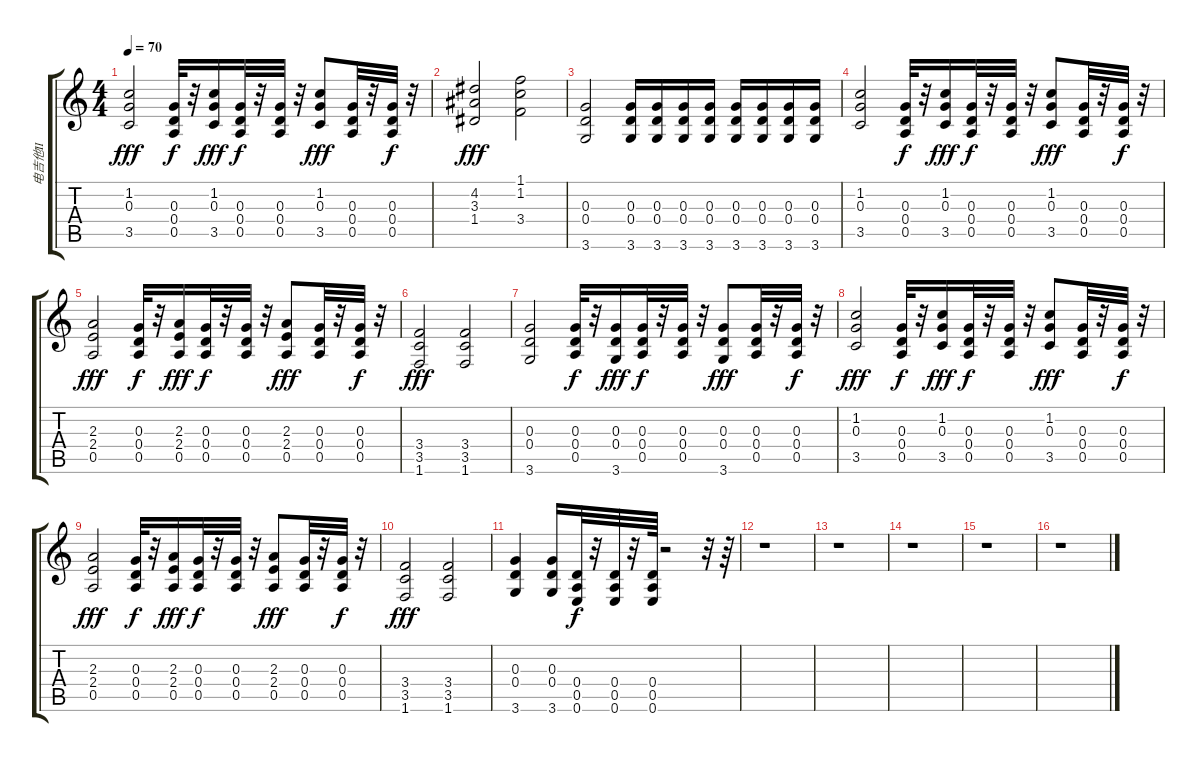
\track ("电吉他II" "电吉他II") {instrument distortionguitar}
\staff {score tabs}
\tuning (E4 B3 G3 D3 A2 E2) {hide}
\ts (4 4)
\tempo 70
\clef g2
\ks c
(1.2 0.3 3.5).2{dy fff} (0.3 0.4 0.5).32{dy f} r.32 (1.2 0.3 3.5).16{dy fff} (0.3 0.4 0.5).32{dy f} r.32 (0.3 0.4 0.5).32 r.32 (1.2 0.3 3.5).8{dy fff} (0.3 0.4 0.5).32 r.32 (0.3 0.4 0.5).32{dy f} r.32 |
(4.2 3.3 1.4).2{dy fff} (1.1 1.2 3.4).2 |
(0.3 0.4 3.6).2 (0.3 0.4 3.6).16 (0.3 0.4 3.6).16 (0.3 0.4 3.6).16 (0.3 0.4 3.6).16 (0.3 0.4 3.6).16 (0.3 0.4 3.6).16 (0.3 0.4 3.6).16 (0.3 0.4 3.6).16 |
(1.2 0.3 3.5).2 (0.3 0.4 0.5).32{dy f} r.32 (1.2 0.3 3.5).16{dy fff} (0.3 0.4 0.5).32{dy f} r.32 (0.3 0.4 0.5).32 r.32 (1.2 0.3 3.5).8{dy fff} (0.3 0.4 0.5).32 r.32 (0.3 0.4 0.5).32{dy f} r.32 |
(2.3 2.4 0.5).2{dy fff} (0.3 0.4 0.5).32{dy f} r.32 (2.3 2.4 0.5).16{dy fff} (0.3 0.4 0.5).32{dy f} r.32 (0.3 0.4 0.5).32 r.32 (2.3 2.4 0.5).8{dy fff} (0.3 0.4 0.5).32 r.32 (0.3 0.4 0.5).32{dy f} r.32 |
(3.4 3.5 1.6).2{dy fff} (3.4 3.5 1.6).2 |
(0.3 0.4 3.6).2 (0.3 0.4 0.5).32{dy f} r.32 (0.3 0.4 3.6).16{dy fff} (0.3 0.4 0.5).32{dy f} r.32 (0.3 0.4 0.5).32 r.32 (0.3 0.4 3.6).8{dy fff} (0.3 0.4 0.5).32 r.32 (0.3 0.4 0.5).32{dy f} r.32 |
(1.2 0.3 3.5).2{dy fff} (0.3 0.4 0.5).32{dy f} r.32 (1.2 0.3 3.5).16{dy fff} (0.3 0.4 0.5).32{dy f} r.32 (0.3 0.4 0.5).32 r.32 (1.2 0.3 3.5).8{dy fff} (0.3 0.4 0.5).32 r.32 (0.3 0.4 0.5).32{dy f} r.32 |
(2.3 2.4 0.5).2{dy fff} (0.3 0.4 0.5).32{dy f} r.32 (2.3 2.4 0.5).16{dy fff} (0.3 0.4 0.5).32{dy f} r.32 (0.3 0.4 0.5).32 r.32 (2.3 2.4 0.5).8{dy fff} (0.3 0.4 0.5).32 r.32 (0.3 0.4 0.5).32{dy f} r.32 |
(3.4 3.5 1.6).2{dy fff} (3.4 3.5 1.6).2 |
(0.3 0.4 3.6).4 (0.3 0.4 3.6).16 (0.4 0.5 0.6).32{dy f} r.32 (0.4 0.5 0.6).32 r.32 (0.4 0.5 0.6).64 r.2 r.32 r.64 |
r.1 |
r.1 |
r.1 |
r.1 |
r.1
